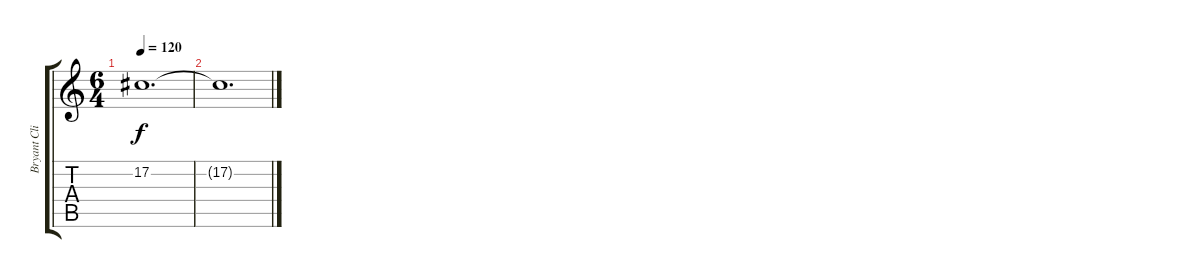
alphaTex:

\track ("Bryant Clifford Meyer" "Bryant Cli") {instrument fx1rain}
\staff {score tabs}
\tuning (Db4 Ab3 E3 B2 Gb2 B1) {hide}
\ts (6 4)
\tempo 120
\clef g2
\ks c
17.2{t}.1{d dy f} |
17.2{t}.1{d}
